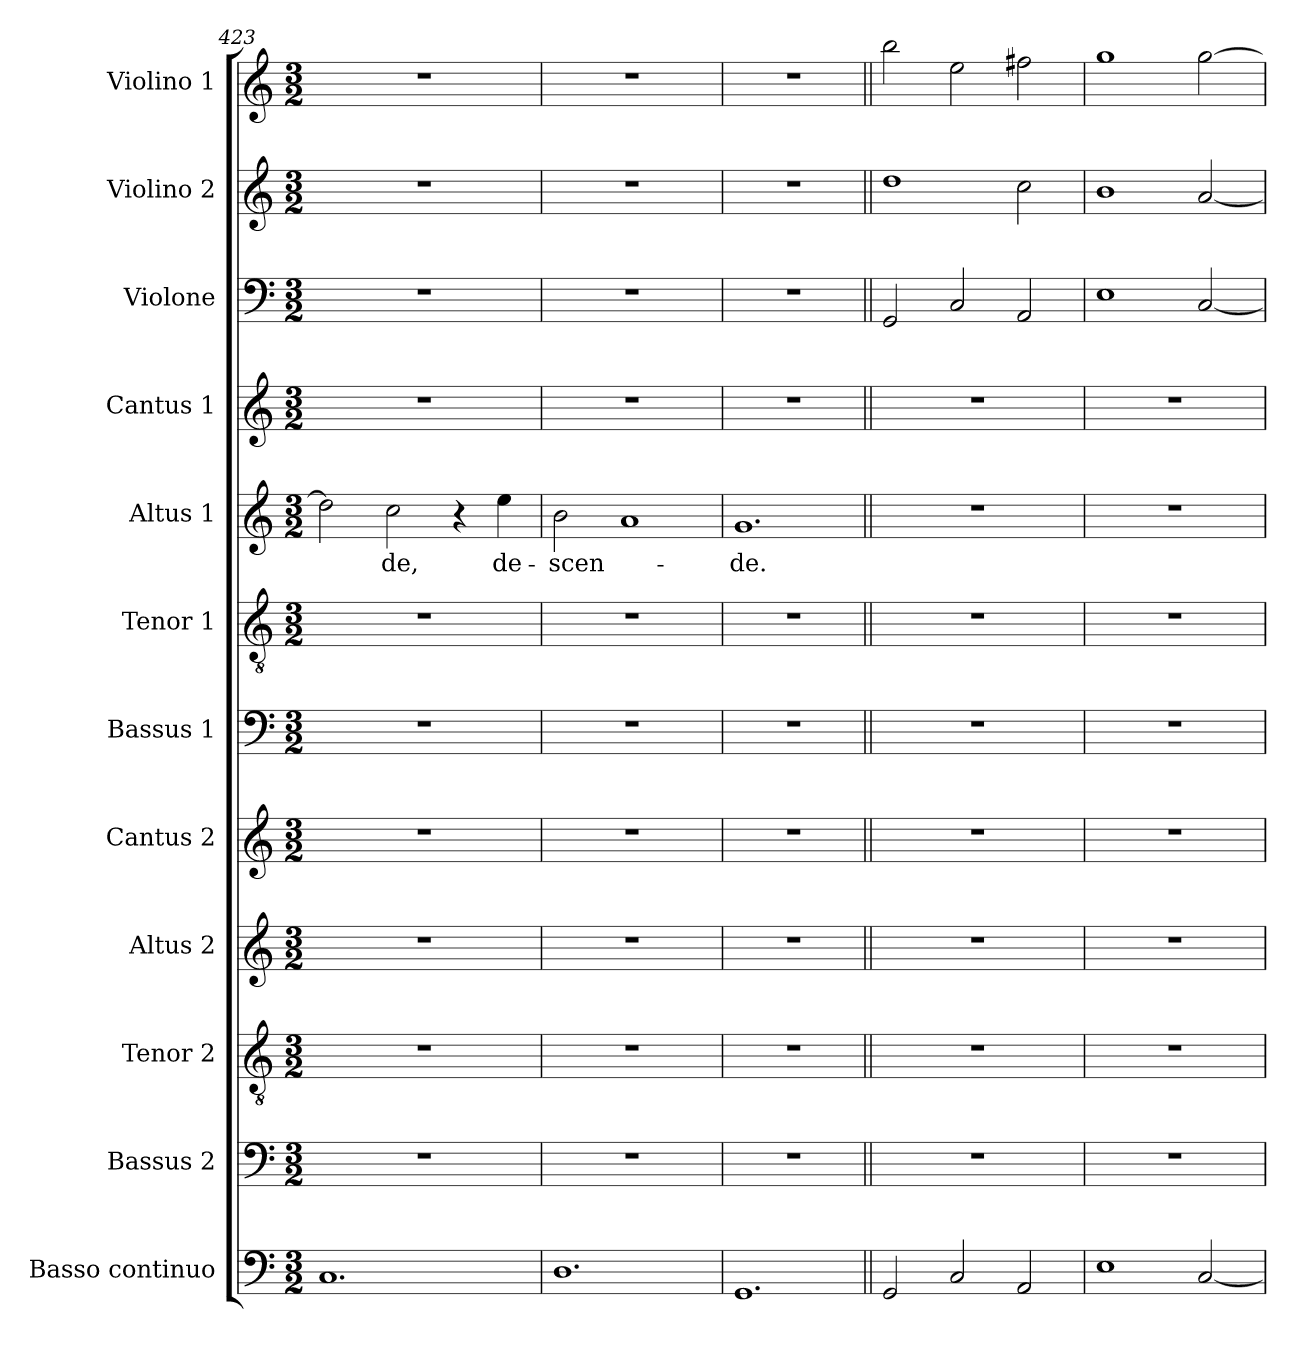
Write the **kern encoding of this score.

**kern	**kern	**kern	**kern	**kern	**kern	**kern	**kern	**text	**kern	**kern	**kern	**kern
*part12	*part11	*part10	*part9	*part8	*part7	*part6	*part5	*part5	*part4	*part3	*part2	*part1
*staff12	*staff11	*staff10	*staff9	*staff8	*staff7	*staff6	*staff5	*staff5	*staff4	*staff3	*staff2	*staff1
*I"Basso continuo	*I"Bassus 2	*I"Tenor 2	*I"Altus 2	*I"Cantus 2	*I"Bassus 1	*I"Tenor 1	*I"Altus 1	*	*I"Cantus 1	*I"Violone	*I"Violino 2	*I"Violino 1
*I'BC	*I'B2	*I'T2	*I'A2	*I'C2	*I'B1	*I'T1	*I'A1	*	*I'C1	*I'Vn	*I'V2	*I'V1
*clefF4	*clefF4	*clefGv2	*clefG2	*clefG2	*clefF4	*clefGv2	*clefG2	*	*clefG2	*clefF4	*clefG2	*clefG2
*ITrd7c12	*	*	*	*	*	*	*	*	*	*ITrd7c12	*	*
*k[]	*k[]	*k[]	*k[]	*k[]	*k[]	*k[]	*k[]	*	*k[]	*k[]	*k[]	*k[]
*C:	*C:	*C:	*C:	*C:	*C:	*C:	*C:	*	*C:	*C:	*C:	*C:
*M3/2	*M3/2	*M3/2	*M3/2	*M3/2	*M3/2	*M3/2	*M3/2	*	*M3/2	*M3/2	*M3/2	*M3/2
=423	=423	=423	=423	=423	=423	=423	=423	=423	=423	=423	=423	=423
1.CC	1.r	1.r	1.r	1.r	1.r	1.r	2dd\]	.	1.r	1.r	1.r	1.r
!	!	!	!	!	!	!	!	!LO:LY:b	!	!	!	!
.	.	.	.	.	.	.	2cc\	-de,	.	.	.	.
.	.	.	.	.	.	.	4r	.	.	.	.	.
!	!	!	!	!	!	!	!	!LO:LY:b	!	!	!	!
.	.	.	.	.	.	.	4ee\	de-	.	.	.	.
=424	=424	=424	=424	=424	=424	=424	=424	=424	=424	=424	=424	=424
!	!	!	!	!	!	!	!	!LO:LY:b	!	!	!	!
1.DD	1.r	1.r	1.r	1.r	1.r	1.r	2b\	-scen-	1.r	1.r	1.r	1.r
.	.	.	.	.	.	.	1a	.	.	.	.	.
=425	=425	=425	=425	=425	=425	=425	=425	=425	=425	=425	=425	=425
!	!	!	!	!	!	!	!	!LO:LY:b	!	!	!	!
1.GGG	1.r	1.r	1.r	1.r	1.r	1.r	1.g	-de.	1.r	1.r	1.r	1.r
!!LO:LB:g=z
=426||	=426||	=426||	=426||	=426||	=426||	=426||	=426||	=426||	=426||	=426||	=426||	=426||
2GGG/	1.r	1.r	1.r	1.r	1.r	1.r	1.r	.	1.r	2GGG/	1dd	2bb\
2CC/	.	.	.	.	.	.	.	.	.	2CC/	.	2ee\
2AAA/	.	.	.	.	.	.	.	.	.	2AAA/	2cc\	2ff#X\
=427	=427	=427	=427	=427	=427	=427	=427	=427	=427	=427	=427	=427
1EE	1.r	1.r	1.r	1.r	1.r	1.r	1.r	.	1.r	1EE	1b	1gg
[2CC/	.	.	.	.	.	.	.	.	.	[2CC/	[2a/	[2gg\
=	=	=	=	=	=	=	=	=	=	=	=	=
*-	*-	*-	*-	*-	*-	*-	*-	*-	*-	*-	*-	*-
